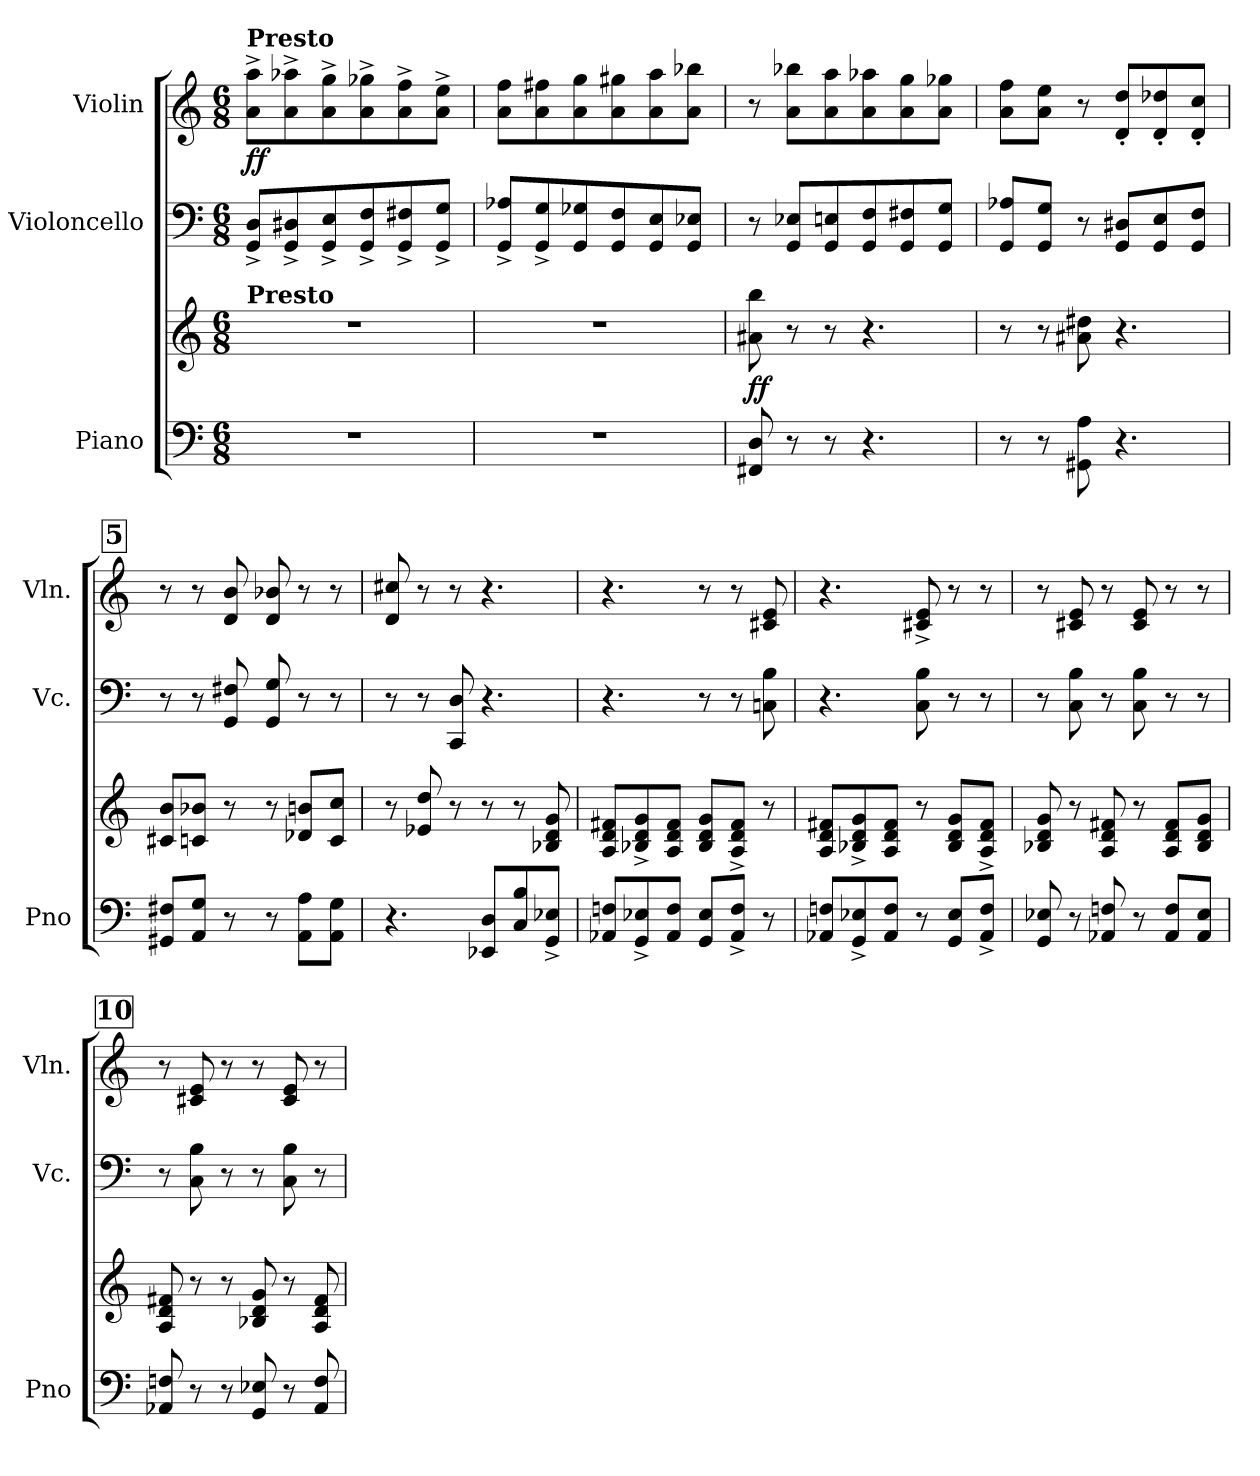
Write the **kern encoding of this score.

**kern	**kern	**dynam	**kern	**kern	**dynam
*part3	*part3	*part3	*part2	*part1	*part1
*staff4	*staff3	*staff3/4	*staff2	*staff1	*staff1
*I"Piano	*	*	*I"Violoncello	*I"Violin	*
*I'Pno	*	*	*I'Vc.	*I'Vln.	*
*clefF4	*clefG2	*	*clefF4	*clefG2	*
*k[]	*k[]	*	*k[]	*k[]	*
*C:	*C:	*	*C:	*C:	*
*M6/8	*M6/8	*	*M6/8	*M6/8	*
=1	=1	=1	=1	=1	=1
!	!	!	!	!LO:TX:a:B:t=Presto	!
!	!LO:TX:a:B:t=Presto	!	!	!	!
4%3r	4%3r	.	8GG^ 8D^L	8a^ 8aa^L	ff
.	.	.	8GG^ 8D#X^	8a^ 8aa-X^	.
.	.	.	8GG^ 8E^	8a^ 8gg^	.
.	.	.	8GG^ 8F^	8a^ 8gg-X^	.
.	.	.	8GG^ 8F#X^	8a^ 8ff^	.
.	.	.	8GG^ 8G^J	8a^ 8ee^J	.
=2	=2	=2	=2	=2	=2
4%3r	4%3r	.	8GG^/ 8A-X^/L	8a 8ffL	.
.	.	.	8GG^/ 8G^/	8a 8ff#X	.
.	.	.	8GG/ 8G-X/	8a 8gg	.
.	.	.	8GG/ 8F/	8a 8gg#X	.
.	.	.	8GG/ 8E/	8a 8aa	.
.	.	.	8GG/ 8E-X/J	8a 8bb-XJ	.
=3	=3	=3	=3	=3	=3
8FF#X 8D	8a#X 8bb	ff	8r	8r	.
8r	8r	.	8GG 8E-XL	8a 8bb-XL	.
8r	8r	.	8GG 8En	8a 8aa	.
4.r	4.r	.	8GG 8F	8a 8aa-X	.
.	.	.	8GG 8F#X	8a 8gg	.
.	.	.	8GG 8GJ	8a 8gg-XJ	.
=4	=4	=4	=4	=4	=4
8r	8r	.	8GG/ 8A-X/L	8a 8ffL	.
8r	8r	.	8GG 8GJ	8a 8eeJ	.
8GG#X 8A	8a#X 8dd#X	.	8r	8r	.
4.r	4.r	.	8GG 8D#XL	8d' 8dd'L	.
.	.	.	8GG 8E	8d' 8dd-X'	.
.	.	.	8GG 8FJ	8d' 8cc'J	.
!!LO:REH:place=s1:t=5
=5	=5	=5	=5	=5	=5
8GG#X 8F#XL	8c#X 8bL	.	8r	8r	.
8AA 8GJ	8cn 8b-XJ	.	8r	8r	.
8r	8r	.	8GG 8F#X	8d 8b	.
8r	8r	.	8GG 8G	8d 8b-X	.
8AA 8AL	8d-X 8bnL	.	8r	8r	.
8AA 8GJ	8c 8ccJ	.	8r	8r	.
=6	=6	=6	=6	=6	=6
4.r	8r	.	8r	8d 8cc#X	.
.	8e-X 8dd	.	8r	8r	.
.	8r	.	8CC 8D	8r	.
8EE-X 8DL	8r	.	4.r	4.r	.
8C 8B	8r	.	.	.	.
8GG^ 8E-X^J	8B-X 8d 8g	.	.	.	.
=7	=7	=7	=7	=7	=7
8AA-X 8FnL	8A 8d 8f#XL	.	4.r	4.r	.
8GG^ 8E-X^	8B-X^ 8d^ 8g^	.	.	.	.
8AA- 8FJ	8A 8d 8f#J	.	.	.	.
8GG 8E-L	8B- 8d 8gL	.	8r	8r	.
8AA-^ 8F^J	8A^ 8d^ 8f#^J	.	8r	8r	.
8r	8r	.	8Cn 8B	8c#X 8e	.
=8	=8	=8	=8	=8	=8
8AA-X 8FnL	8A 8d 8f#XL	.	4.r	4.r	.
8GG^ 8E-X^	8B-X^ 8d^ 8g^	.	.	.	.
8AA- 8FJ	8A 8d 8f#J	.	.	.	.
8r	8r	.	8C 8B	8c#X^ 8e^	.
8GG 8E-L	8B- 8d 8gL	.	8r	8r	.
8AA-^ 8F^J	8A^ 8d^ 8f#^J	.	8r	8r	.
=9	=9	=9	=9	=9	=9
8GG 8E-X	8B-X 8d 8g	.	8r	8r	.
8r	8r	.	8C 8B	8c#X 8e	.
8AA-X 8Fn	8A 8d 8f#X	.	8r	8r	.
8r	8r	.	8C 8B	8c# 8e	.
8AA- 8FL	8A 8d 8f#L	.	8r	8r	.
8AA- 8E-J	8B- 8d 8gJ	.	8r	8r	.
!!LO:REH:place=s1:t=10
=10	=10	=10	=10	=10	=10
8AA-X 8Fn	8A 8d 8f#X	.	8r	8r	.
8r	8r	.	8C 8B	8c#X 8e	.
8r	8r	.	8r	8r	.
8GG 8E-X	8B-X 8d 8g	.	8r	8r	.
8r	8r	.	8C 8B	8c# 8e	.
8AA- 8F	8A 8d 8f#	.	8r	8r	.
=	=	=	=	=	=
*-	*-	*-	*-	*-	*-
